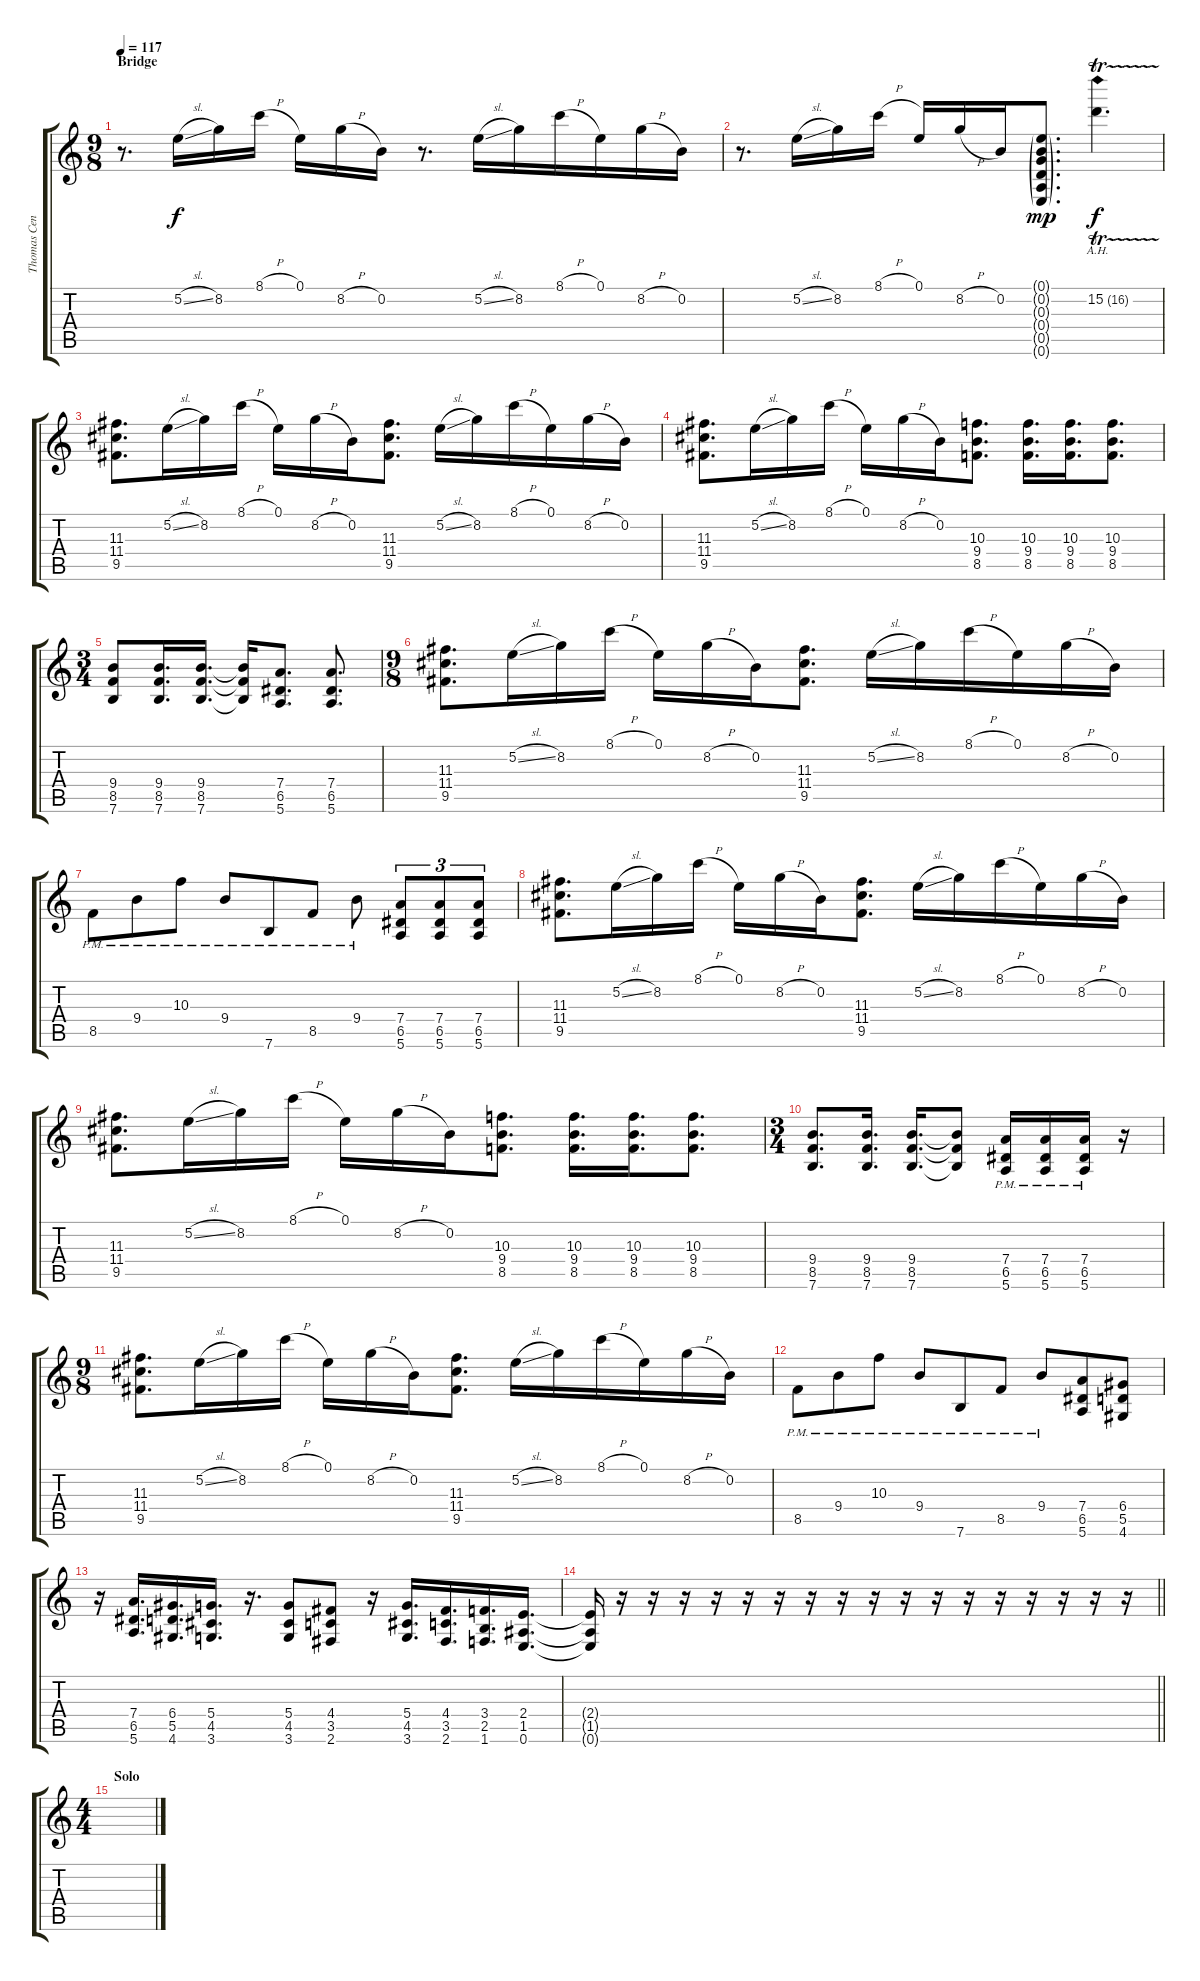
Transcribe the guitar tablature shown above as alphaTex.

\track ("Thomas Center Guitar" "Thomas Cen") {instrument distortionguitar}
\staff {score tabs}
\tuning (E4 B3 G3 D3 A2 E2) {hide}
\ts (9 8)
\section ("" "Bridge")
\tempo 117
\clef g2
\ks c
r.8{d dy f} 5.2{sl}.16 8.2.16 8.1{h}.16 0.1.16 8.2{h}.16 0.2.16 r.8{d} 5.2{sl}.16 8.2.16 8.1{h}.16 0.1.16 8.2{h}.16 0.2.16 |
r.8{d} 5.2{sl}.16 8.2.16 8.1{h}.16 0.1.16 8.2{h}.16 0.2.16 (0.1{g} 0.2{g} 0.3{g} 0.4{g} 0.5{g} 0.6{g}).8{d dy mp} 15.2{ah 12 tr (16 32)}.4{d dy f} |
(11.3 11.4 9.5).8{d} 5.2{sl}.16 8.2.16 8.1{h}.16 0.1.16 8.2{h}.16 0.2.16 (11.3 11.4 9.5).8{d} 5.2{sl}.16 8.2.16 8.1{h}.16 0.1.16 8.2{h}.16 0.2.16 |
(11.3 11.4 9.5).8{d} 5.2{sl}.16 8.2.16 8.1{h}.16 0.1.16 8.2{h}.16 0.2.16 (10.3 9.4 8.5).8{d} (10.3 9.4 8.5).16{d} (10.3 9.4 8.5).16{d} (10.3 9.4 8.5).8{d} |
\ts (3 4)
(9.4 8.5 7.6).8 (9.4 8.5 7.6).16{d} (9.4 8.5 7.6).16{d} (9.4{t} 8.5{t} 7.6{t}).16 (7.4 6.5 5.6).8{d} (7.4 6.5 5.6).8{d} |
\ts (9 8)
(11.3 11.4 9.5).8{d} 5.2{sl}.16 8.2.16 8.1{h}.16 0.1.16 8.2{h}.16 0.2.16 (11.3 11.4 9.5).8{d} 5.2{sl}.16 8.2.16 8.1{h}.16 0.1.16 8.2{h}.16 0.2.16 |
8.5{pm}.8 9.4{pm}.8 10.3{pm}.8 9.4{pm}.8 7.6{pm}.8 8.5{pm}.8 9.4{pm}.8 (7.4 6.5 5.6).8{tu (3 2)} (7.4 6.5 5.6).8{tu (3 2)} (7.4 6.5 5.6).8{tu (3 2)} |
(11.3 11.4 9.5).8{d} 5.2{sl}.16 8.2.16 8.1{h}.16 0.1.16 8.2{h}.16 0.2.16 (11.3 11.4 9.5).8{d} 5.2{sl}.16 8.2.16 8.1{h}.16 0.1.16 8.2{h}.16 0.2.16 |
(11.3 11.4 9.5).8{d} 5.2{sl}.16 8.2.16 8.1{h}.16 0.1.16 8.2{h}.16 0.2.16 (10.3 9.4 8.5).8{d} (10.3 9.4 8.5).16{d} (10.3 9.4 8.5).16{d} (10.3 9.4 8.5).8{d} |
\ts (3 4)
(9.4 8.5 7.6).8{d} (9.4 8.5 7.6).16{d} (9.4 8.5 7.6).16{d} (9.4{t} 8.5{t} 7.6{t}).8 (7.4{pm} 6.5{pm} 5.6{pm}).16 (7.4{pm} 6.5{pm} 5.6{pm}).16 (7.4{pm} 6.5{pm} 5.6{pm}).16 r.16 |
\ts (9 8)
(11.3 11.4 9.5).8{d} 5.2{sl}.16 8.2.16 8.1{h}.16 0.1.16 8.2{h}.16 0.2.16 (11.3 11.4 9.5).8{d} 5.2{sl}.16 8.2.16 8.1{h}.16 0.1.16 8.2{h}.16 0.2.16 |
8.5{pm}.8 9.4{pm}.8 10.3{pm}.8 9.4{pm}.8 7.6{pm}.8 8.5{pm}.8 9.4{pm}.8 (7.4 6.5 5.6).8 (6.4 5.5 4.6).8 |
r.16 (7.4 6.5 5.6).16{d} (6.4 5.5 4.6).16{d} (5.4 4.5 3.6).16{d} r.16{d} (5.4 4.5 3.6).8 (4.4 3.5 2.6).8 r.16 (5.4 4.5 3.6).16{d} (4.4 3.5 2.6).16{d} (3.4 2.5 1.6).16{d} (2.4 1.5 0.6).16{d} |
\barLineRight lightlight
(2.4{t} 1.5{t} 0.6{t}).16 r.16 r.16 r.16 r.16 r.16 r.16 r.16 r.16 r.16 r.16 r.16 r.16 r.16 r.16 r.16 r.16 r.16 |
\ts (4 4)
\section ("" "Solo")
